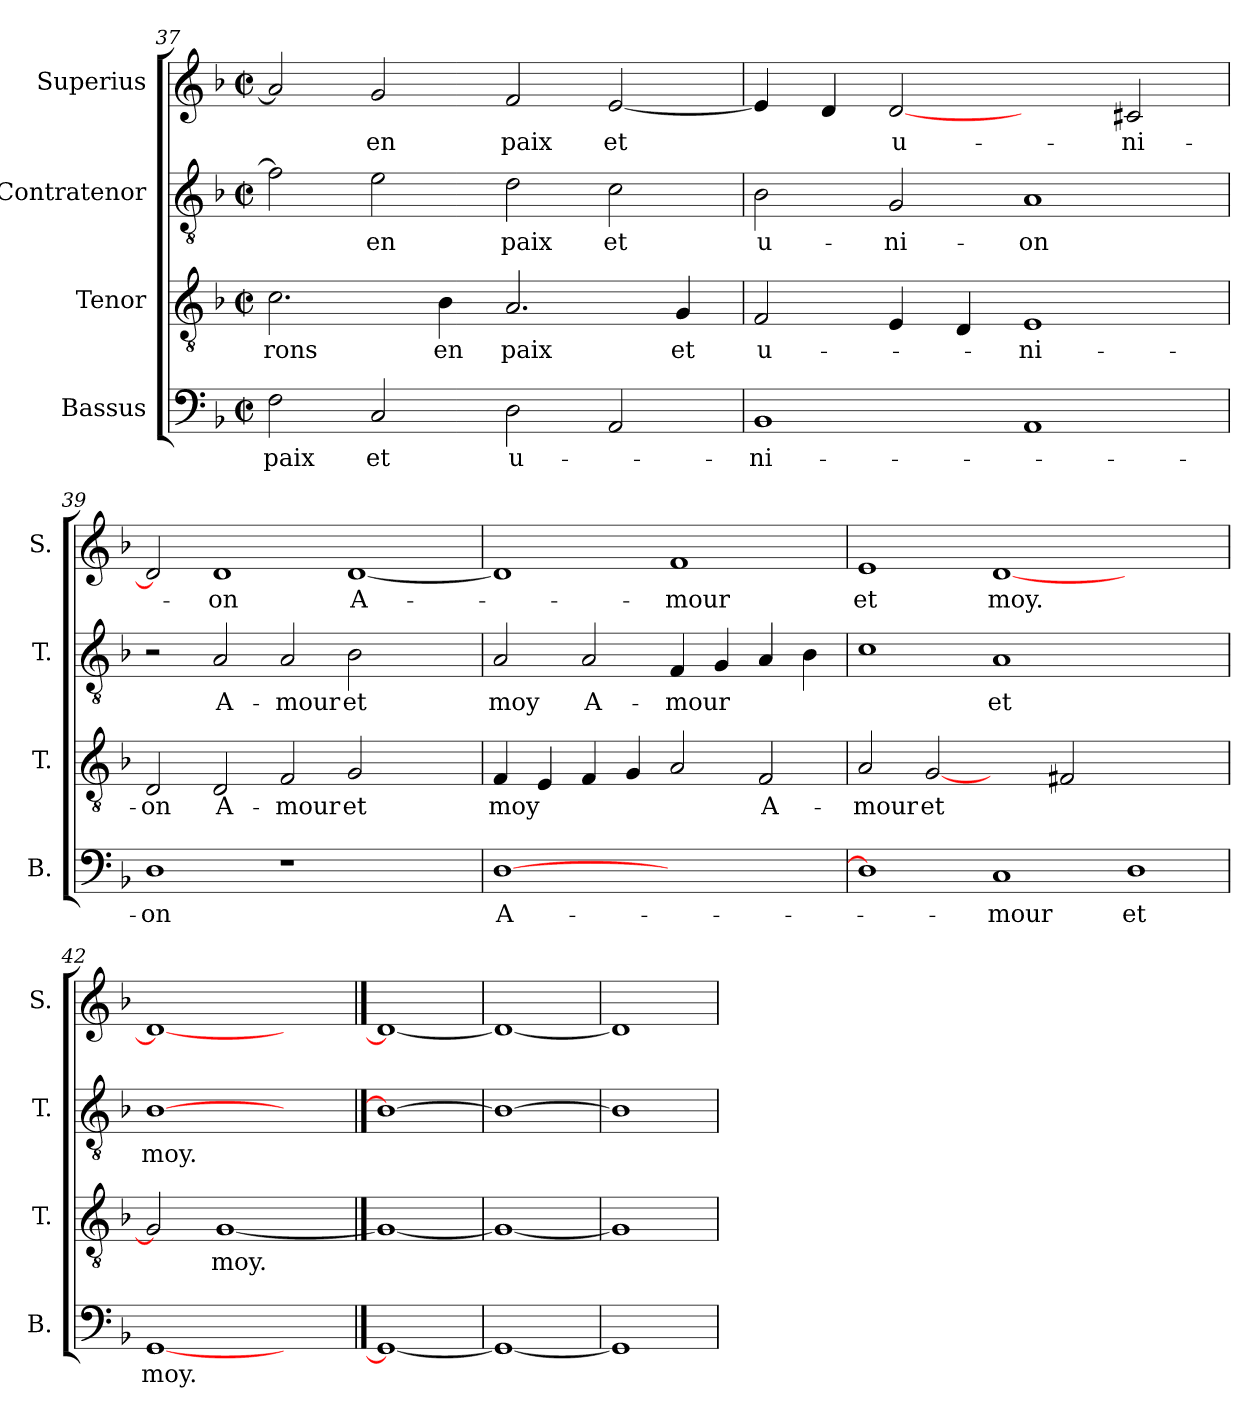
**kern	**text	**kern	**text	**kern	**text	**kern	**text
*part4	*part4	*part3	*part3	*part2	*part2	*part1	*part1
*staff4	*staff4	*staff3	*staff3	*staff2	*staff2	*staff1	*staff1
*I"Bassus	*	*I"Tenor	*	*I"Contratenor	*	*I"Superius	*
*I'B.	*	*I'T.	*	*I'T.	*	*I'S.	*
*clefF4	*	*clefGv2	*	*clefGv2	*	*clefG2	*
*k[b-]	*	*k[b-]	*	*k[b-]	*	*k[b-]	*
*F:	*	*F:	*	*F:	*	*F:	*
*M2/2	*	*M2/2	*	*M2/2	*	*M2/2	*
*met(c|)	*	*met(c|)	*	*met(c|)	*	*met(c|)	*
=37	=37	=37	=37	=37	=37	=37	=37
2F\	paix	2.c\	-rons	2f\]	.	2a/]	.
2C/	et	.	.	2e\	en	2g/	en
.	.	4B-\	en	.	.	.	.
2D\	u-	2.A/	paix	2d\	paix	2f/	paix
2AA/	.	.	.	2c\	et	[2e/	et
.	.	4G/	et	.	.	.	.
!!LO:LB:g=z
=38	=38	=38	=38	=38	=38	=38	=38
1BB-/	-ni-	2F/	u-	2B-\	u-	4e/]	.
.	.	.	.	.	.	4d/	.
.	.	4E/	.	2G/	-ni-	[2d/	u-
.	.	4D/	.	.	.	.	.
1AA/	.	1E/	-ni-	1A/	-on	2ryy	.
.	.	.	.	.	.	2c#X/	-ni-
=39	=39	=39	=39	=39	=39	=39	=39
1D\	-on	2D/	-on	2r	.	2d/]	.
.	.	2D/	A-	2A/	A-	1d/	-on
1r	.	2F/	-mour	2A/	-mour	.	.
.	.	2G/	et	2B-\	et	[1d/	A-
2ryy	.	2ryy	.	2ryy	.	.	.
=40	=40	=40	=40	=40	=40	=40	=40
[1D\	A-	4F/	moy	2A/	moy	1d/]	.
.	.	4E/	.	.	.	.	.
.	.	4F/	.	2A/	A-	.	.
.	.	4G/	.	.	.	.	.
1ryy	.	2A/	.	4F/	-mour	1f/	-mour
.	.	.	.	4G/	.	.	.
.	.	2F/	A-	4A/	.	.	.
.	.	.	.	4B-\	.	.	.
=41	=41	=41	=41	=41	=41	=41	=41
1D\]	.	2A/	-mour	1c\	.	1e/	et
.	.	[2G/	et	.	.	.	.
1C/	-mour	2ryy	.	1A/	et	[1d/	moy.
.	.	2F#X/	.	.	.	.	.
1D\	et	1ryy	.	1ryy	.	1ryy	.
=42	=42	=42	=42	=42	=42	=42	=42
[1GG/	moy.	2G/]	.	[1B-\	moy.	1d/_	.
.	.	[1G/	moy.	.	.	.	.
2ryy	.	.	.	2ryy	.	2ryy	.
==43	==43	==43	==43	==43	==43	==43	==43
1GG/_	.	1G/_	.	1B-\_	.	1d/_	.
=44	=44	=44	=44	=44	=44	=44	=44
1GG/_	.	1G/_	.	1B-\_	.	1d/_	.
=45	=45	=45	=45	=45	=45	=45	=45
1GG/]	.	1G/]	.	1B-\]	.	1d/]	.
=	=	=	=	=	=	=	=
*-	*-	*-	*-	*-	*-	*-	*-
